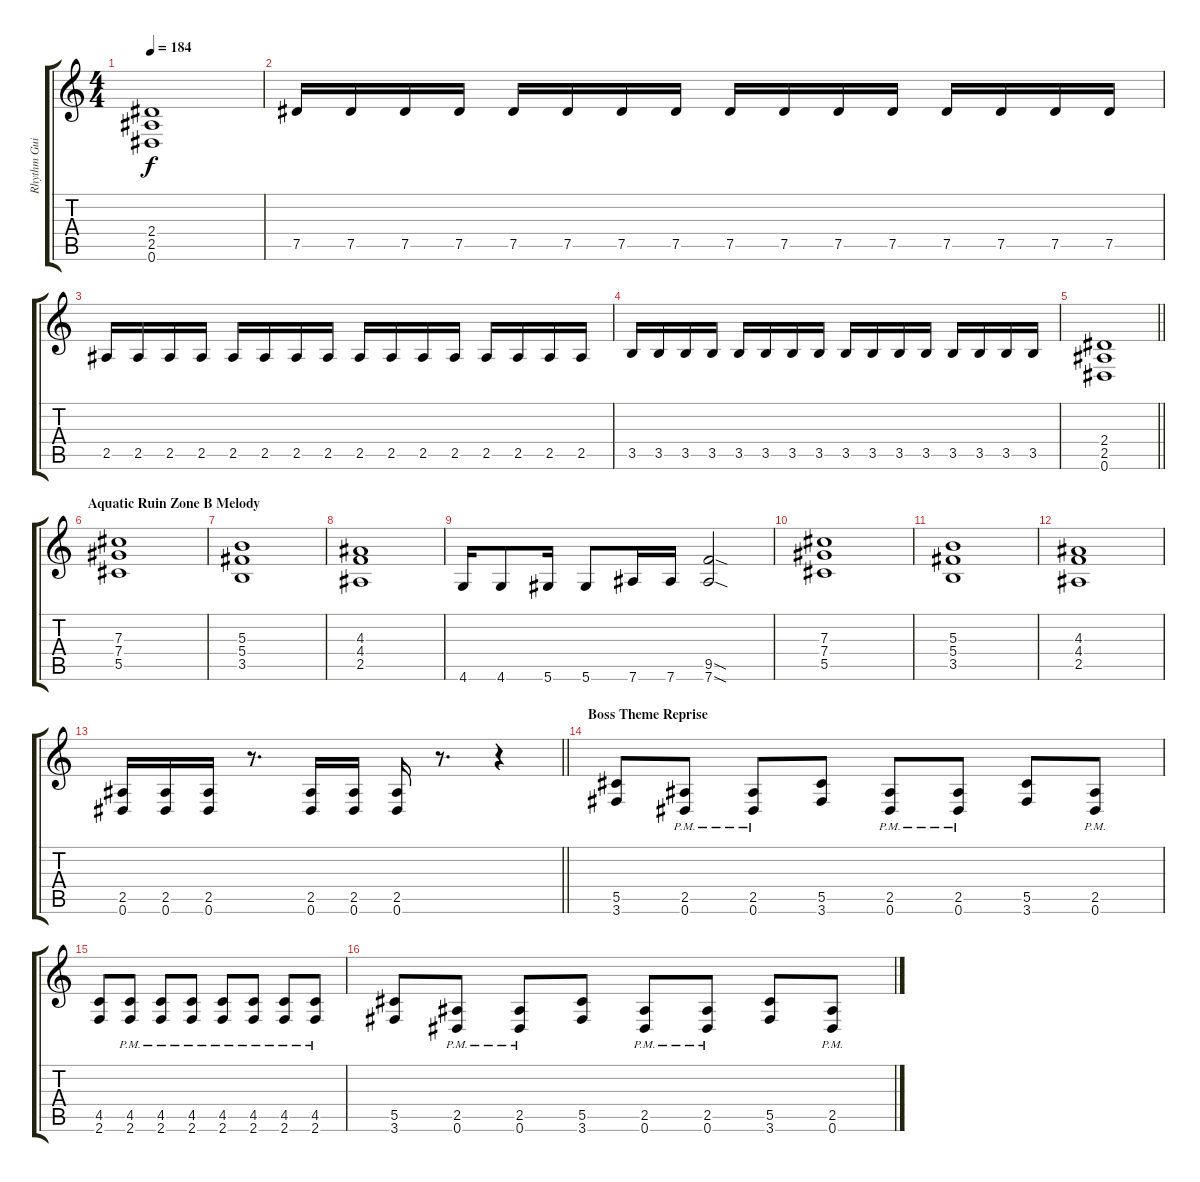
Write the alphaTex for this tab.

\track ("Rhythm Guitar 1" "Rhythm Gui") {instrument distortionguitar}
\staff {score tabs}
\tuning (Eb4 Bb3 Gb3 Db3 Ab2 Eb2) {hide}
\ts (4 4)
\tempo 184
\clef g2
\ks c
(2.4 2.5 0.6).1{dy f} |
7.5.16 7.5.16 7.5.16 7.5.16 7.5.16 7.5.16 7.5.16 7.5.16 7.5.16 7.5.16 7.5.16 7.5.16 7.5.16 7.5.16 7.5.16 7.5.16 |
2.5.16 2.5.16 2.5.16 2.5.16 2.5.16 2.5.16 2.5.16 2.5.16 2.5.16 2.5.16 2.5.16 2.5.16 2.5.16 2.5.16 2.5.16 2.5.16 |
3.5.16 3.5.16 3.5.16 3.5.16 3.5.16 3.5.16 3.5.16 3.5.16 3.5.16 3.5.16 3.5.16 3.5.16 3.5.16 3.5.16 3.5.16 3.5.16 |
\barLineRight lightlight
(2.4 2.5 0.6).1 |
\section ("" "Aquatic Ruin Zone B Melody")
(7.3 7.4 5.5).1 |
(5.3 5.4 3.5).1 |
(4.3 4.4 2.5).1 |
4.6.16 4.6.8 5.6.16 5.6.8 7.6.16 7.6.16 (9.5{sod} 7.6{sod}).2 |
(7.3 7.4 5.5).1 |
(5.3 5.4 3.5).1 |
(4.3 4.4 2.5).1 |
\barLineRight lightlight
(2.5 0.6).16 (2.5 0.6).16 (2.5 0.6).16 r.8{d} (2.5 0.6).16 (2.5 0.6).16 (2.5 0.6).16 r.8{d} r.4 |
\section ("" "Boss Theme Reprise")
(5.5 3.6).8 (2.5{pm} 0.6{pm}).8 (2.5{pm} 0.6{pm}).8 (5.5 3.6).8 (2.5{pm} 0.6{pm}).8 (2.5{pm} 0.6{pm}).8 (5.5 3.6).8 (2.5{pm} 0.6{pm}).8 |
(4.5 2.6).8 (4.5{pm} 2.6{pm}).8 (4.5{pm} 2.6{pm}).8 (4.5{pm} 2.6{pm}).8 (4.5{pm} 2.6{pm}).8 (4.5{pm} 2.6{pm}).8 (4.5{pm} 2.6{pm}).8 (4.5{pm} 2.6{pm}).8 |
(5.5 3.6).8 (2.5{pm} 0.6{pm}).8 (2.5{pm} 0.6{pm}).8 (5.5 3.6).8 (2.5{pm} 0.6{pm}).8 (2.5{pm} 0.6{pm}).8 (5.5 3.6).8 (2.5{pm} 0.6{pm}).8
